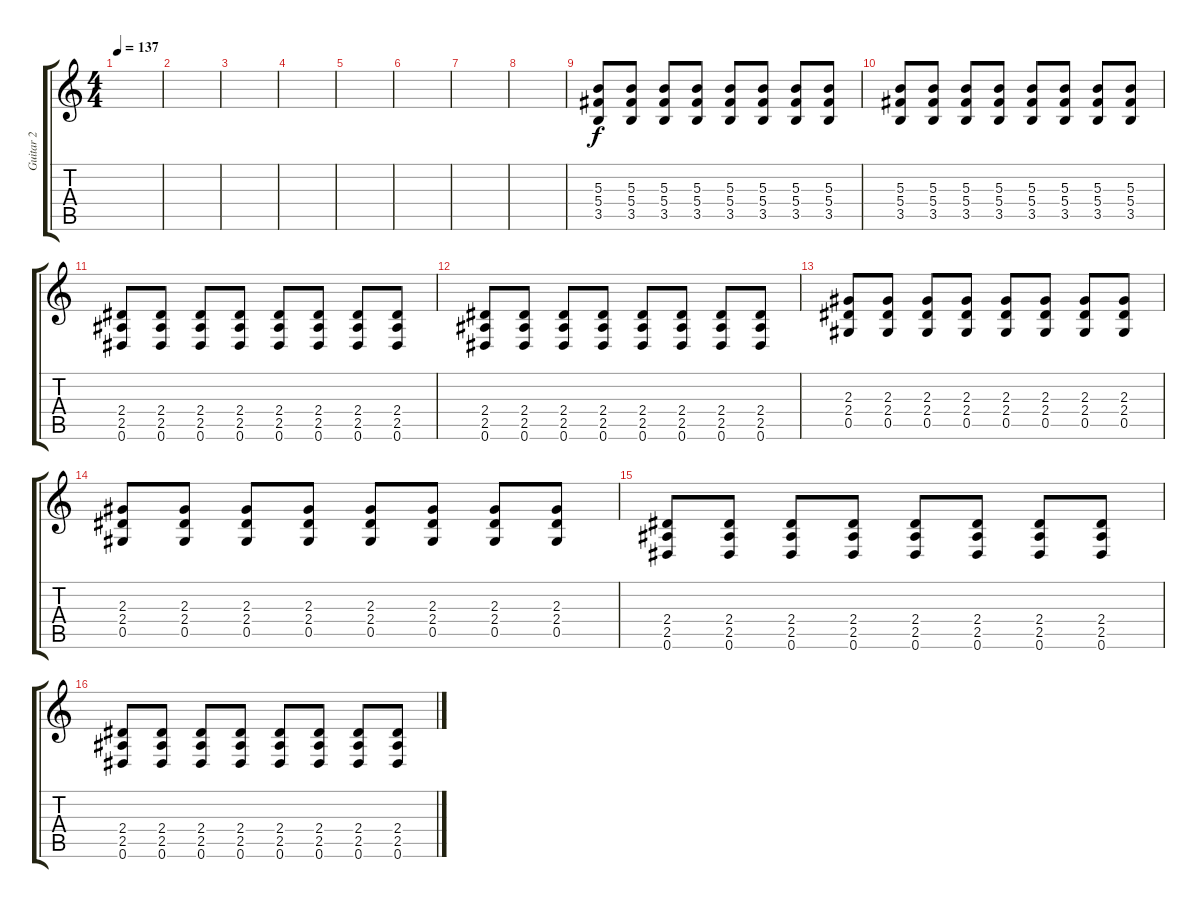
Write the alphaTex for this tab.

\track ("Guitar 2" "Guitar 2") {instrument distortionguitar}
\staff {score tabs}
\tuning (Eb4 Bb3 Gb3 Db3 Ab2 Eb2) {hide}
\ts (4 4)
\tempo 137
\clef g2
\ks c
|
|
|
|
|
|
|
|
(5.3 5.4 3.5).8 (5.3 5.4 3.5).8 (5.3 5.4 3.5).8 (5.3 5.4 3.5).8 (5.3 5.4 3.5).8 (5.3 5.4 3.5).8 (5.3 5.4 3.5).8 (5.3 5.4 3.5).8 |
(5.3 5.4 3.5).8 (5.3 5.4 3.5).8 (5.3 5.4 3.5).8 (5.3 5.4 3.5).8 (5.3 5.4 3.5).8 (5.3 5.4 3.5).8 (5.3 5.4 3.5).8 (5.3 5.4 3.5).8 |
(2.4 2.5 0.6).8 (2.4 2.5 0.6).8 (2.4 2.5 0.6).8 (2.4 2.5 0.6).8 (2.4 2.5 0.6).8 (2.4 2.5 0.6).8 (2.4 2.5 0.6).8 (2.4 2.5 0.6).8 |
(2.4 2.5 0.6).8 (2.4 2.5 0.6).8 (2.4 2.5 0.6).8 (2.4 2.5 0.6).8 (2.4 2.5 0.6).8 (2.4 2.5 0.6).8 (2.4 2.5 0.6).8 (2.4 2.5 0.6).8 |
(2.3 2.4 0.5).8 (2.3 2.4 0.5).8 (2.3 2.4 0.5).8 (2.3 2.4 0.5).8 (2.3 2.4 0.5).8 (2.3 2.4 0.5).8 (2.3 2.4 0.5).8 (2.3 2.4 0.5).8 |
(2.3 2.4 0.5).8 (2.3 2.4 0.5).8 (2.3 2.4 0.5).8 (2.3 2.4 0.5).8 (2.3 2.4 0.5).8 (2.3 2.4 0.5).8 (2.3 2.4 0.5).8 (2.3 2.4 0.5).8 |
(2.4 2.5 0.6).8 (2.4 2.5 0.6).8 (2.4 2.5 0.6).8 (2.4 2.5 0.6).8 (2.4 2.5 0.6).8 (2.4 2.5 0.6).8 (2.4 2.5 0.6).8 (2.4 2.5 0.6).8 |
(2.4 2.5 0.6).8 (2.4 2.5 0.6).8 (2.4 2.5 0.6).8 (2.4 2.5 0.6).8 (2.4 2.5 0.6).8 (2.4 2.5 0.6).8 (2.4 2.5 0.6).8 (2.4 2.5 0.6).8
